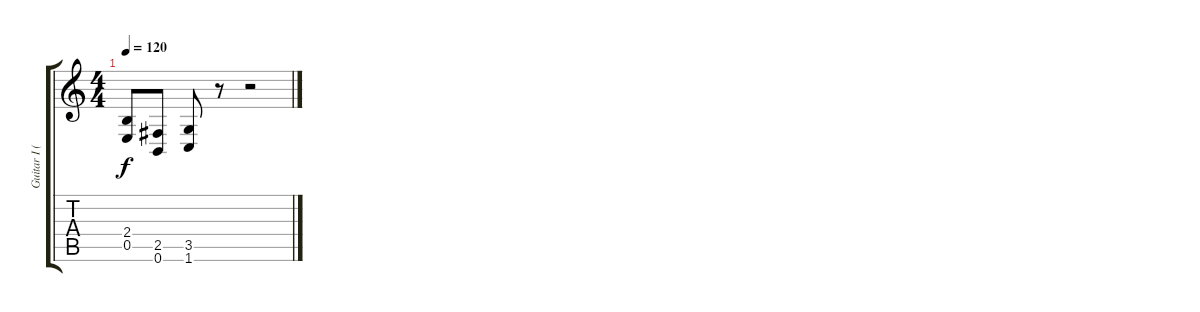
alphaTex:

\track ("Guitar I (Jean-Francois Dagenais)" "Guitar I (") {instrument distortionguitar}
\staff {score tabs}
\tuning (B3 Gb3 D3 A2 E2 B1) {hide}
\ts (4 4)
\tempo 120
\clef g2
\ks c
(2.4 0.5).8{dy f} (2.5 0.6).8 (3.5 1.6).8 r.8 r.2
